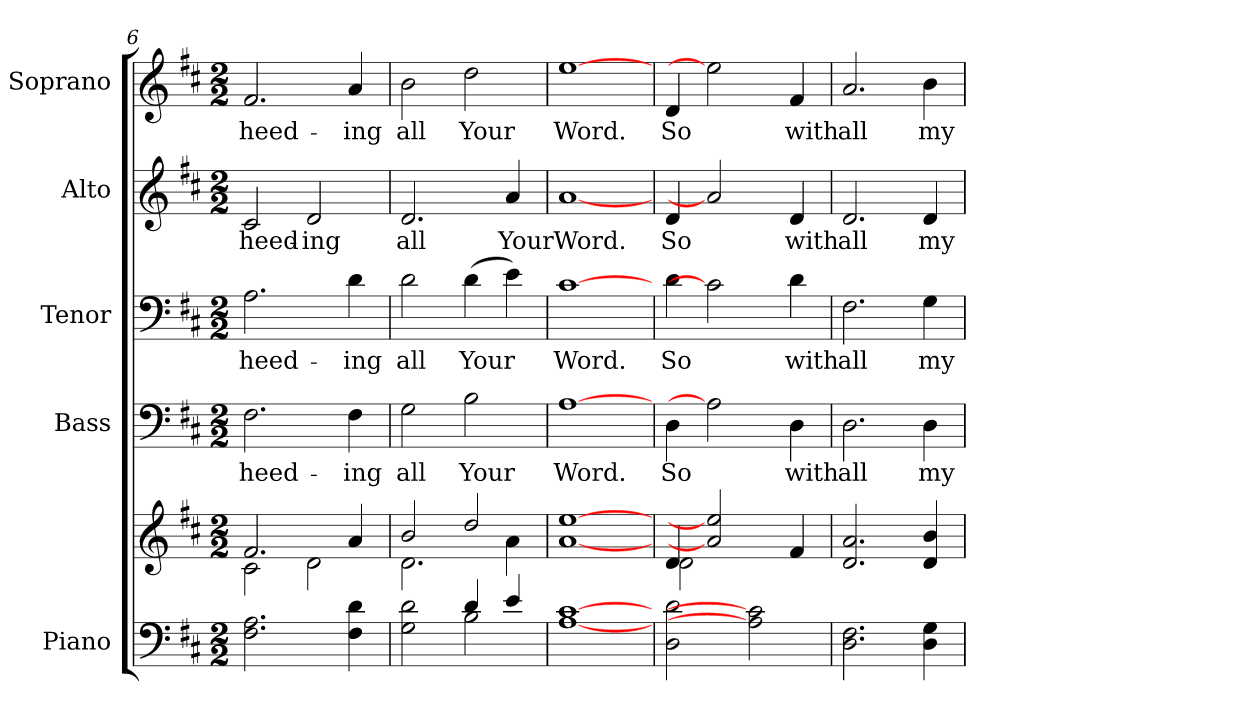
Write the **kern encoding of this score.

**kern	**kern	**kern	**text	**kern	**text	**kern	**text	**kern	**text
*part5	*part5	*part4	*part4	*part3	*part3	*part2	*part2	*part1	*part1
*staff6	*staff5	*staff4	*staff4	*staff3	*staff3	*staff2	*staff2	*staff1	*staff1
*I"Piano	*	*I"Bass	*	*I"Tenor	*	*I"Alto	*	*I"Soprano	*
*I'Pno.	*	*I'B.	*	*I'T.	*	*I'A.	*	*I'S.	*
*clefF4	*clefG2	*clefF4	*	*clefF4	*	*clefG2	*	*clefG2	*
*k[f#c#]	*k[f#c#]	*k[f#c#]	*	*k[f#c#]	*	*k[f#c#]	*	*k[f#c#]	*
*D:	*D:	*D:	*	*D:	*	*D:	*	*D:	*
*M2/2	*M2/2	*M2/2	*	*M2/2	*	*M2/2	*	*M2/2	*
=6	=6	=6	=6	=6	=6	=6	=6	=6	=6
*	*^	*	*	*	*	*	*	*	*
!	!	!	!	!LO:LY:b:color=#000000	!	!	!	!	!	!
!	!	!	!	!	!	!LO:LY:b:color=#000000	!	!	!	!
!	!	!	!	!	!	!	!	!LO:LY:b:color=#000000	!	!
!	!	!	!	!	!	!	!	!	!	!LO:LY:b:color=#000000
2.F#i\ 2.Ai	2.f#i/	2c#i\	2.F#i\	heed-	2.Ai\	heed-	2c#i/	heed-	2.f#i/	heed-
!	!	!	!	!	!	!	!	!LO:LY:b:color=#000000	!	!
.	.	2di\	.	.	.	.	2di/	-ing	.	.
!	!	!	!	!LO:LY:b:color=#000000	!	!	!	!	!	!
!	!	!	!	!	!	!LO:LY:b:color=#000000	!	!	!	!
!	!	!	!	!	!	!	!	!	!	!LO:LY:b:color=#000000
4F#i\ 4di	4ai/	.	4F#i\	-ing	4di\	-ing	.	.	4ai/	-ing
!!LO:PB:g=z
=7	=7	=7	=7	=7	=7	=7	=7	=7	=7	=7
*^	*	*	*	*	*	*	*	*	*	*
!	!	!	!	!	!LO:LY:b:color=#000000	!	!	!	!	!	!
!	!	!	!	!	!	!	!LO:LY:b:color=#000000	!	!	!	!
!	!	!	!	!	!	!	!	!	!LO:LY:b:color=#000000	!	!
!	!	!	!	!	!	!	!	!	!	!	!LO:LY:b:color=#000000
2Gi\ 2di	2ryy	2bi/	2.di\	2Gi\	all	2di\	all	2.di/	all	2bi\	all
!	!	!	!	!	!LO:LY:b:color=#000000	!	!	!	!	!	!
!	!	!	!	!	!	!	!LO:LY:b:color=#000000	!	!	!	!
!	!	!	!	!	!	!	!	!	!	!	!LO:LY:b:color=#000000
4di/	2Bi\	2ddi/	.	2Bi\	Your	(4di\	Your	.	.	2ddi\	Your
!	!	!	!	!	!	!	!	!	!LO:LY:b:color=#000000	!	!
4ei/	.	.	4ai\	.	.	4ei\)	.	4ai/	Your	.	.
*v	*v	*	*	*	*	*	*	*	*	*	*
*	*v	*v	*	*	*	*	*	*	*	*
=8	=8	=8	=8	=8	=8	=8	=8	=8	=8
*	*^	*	*	*	*	*	*	*	*
!	!	!	!	!LO:LY:b:color=#000000	!	!	!	!	!	!
*	*v	*v	*	*	*	*	*	*	*	*
*	*^	*	*	*	*	*	*	*	*
!	!	!	!	!	!	!LO:LY:b:color=#000000	!	!	!	!
*	*v	*v	*	*	*	*	*	*	*	*
*	*^	*	*	*	*	*	*	*	*
!	!	!	!	!	!	!	!	!LO:LY:b:color=#000000	!	!
*	*v	*v	*	*	*	*	*	*	*	*
*	*^	*	*	*	*	*	*	*	*
!	!	!	!	!	!	!	!	!	!	!LO:LY:b:color=#000000
*	*v	*v	*	*	*	*	*	*	*	*
[1Ai [1c#i	[1ai [1eei	[1Ai	Word.	[1c#i	Word.	[1ai	Word.	[1eei	Word.
=9	=9	=9	=9	=9	=9	=9	=9	=9	=9
*	*^	*	*	*	*	*	*	*	*
!	!	!	!	!LO:LY:b:color=#000000	!	!	!	!	!	!
!	!	!	!	!	!	!LO:LY:b:color=#000000	!	!	!	!
!	!	!	!	!	!	!	!	!LO:LY:b:color=#000000	!	!
!	!	!	!	!	!	!	!	!	!	!LO:LY:b:color=#000000
2Di\ 2di	4di/	2di\	4Di\	So	4di\	So	4di/	So	4di/	So
.	2ai] 2eei]	.	2Ai]	.	2c#i]	.	2ai]	.	2eei]	.
2Ai] 2c#i]	.	2ryy	.	.	.	.	.	.	.	.
!	!	!	!	!LO:LY:b:color=#000000	!	!	!	!	!	!
!	!	!	!	!	!	!LO:LY:b:color=#000000	!	!	!	!
!	!	!	!	!	!	!	!	!LO:LY:b:color=#000000	!	!
!	!	!	!	!	!	!	!	!	!	!LO:LY:b:color=#000000
.	4f#i/	.	4Di\	with	4di\	with	4di/	with	4f#i/	with
*	*v	*v	*	*	*	*	*	*	*	*
=10	=10	=10	=10	=10	=10	=10	=10	=10	=10
!	!	!	!LO:LY:b:color=#000000	!	!	!	!	!	!
!	!	!	!	!	!LO:LY:b:color=#000000	!	!	!	!
!	!	!	!	!	!	!	!LO:LY:b:color=#000000	!	!
!	!	!	!	!	!	!	!	!	!LO:LY:b:color=#000000
2.Di\ 2.F#i	2.di/ 2.ai	2.Di\	all	2.F#i\	all	2.di/	all	2.ai/	all
!	!	!	!LO:LY:b:color=#000000	!	!	!	!	!	!
!	!	!	!	!	!LO:LY:b:color=#000000	!	!	!	!
!	!	!	!	!	!	!	!LO:LY:b:color=#000000	!	!
!	!	!	!	!	!	!	!	!	!LO:LY:b:color=#000000
4Di\ 4Gi	4di/ 4bi	4Di\	my	4Gi\	my	4di/	my	4bi\	my
=	=	=	=	=	=	=	=	=	=
*-	*-	*-	*-	*-	*-	*-	*-	*-	*-
